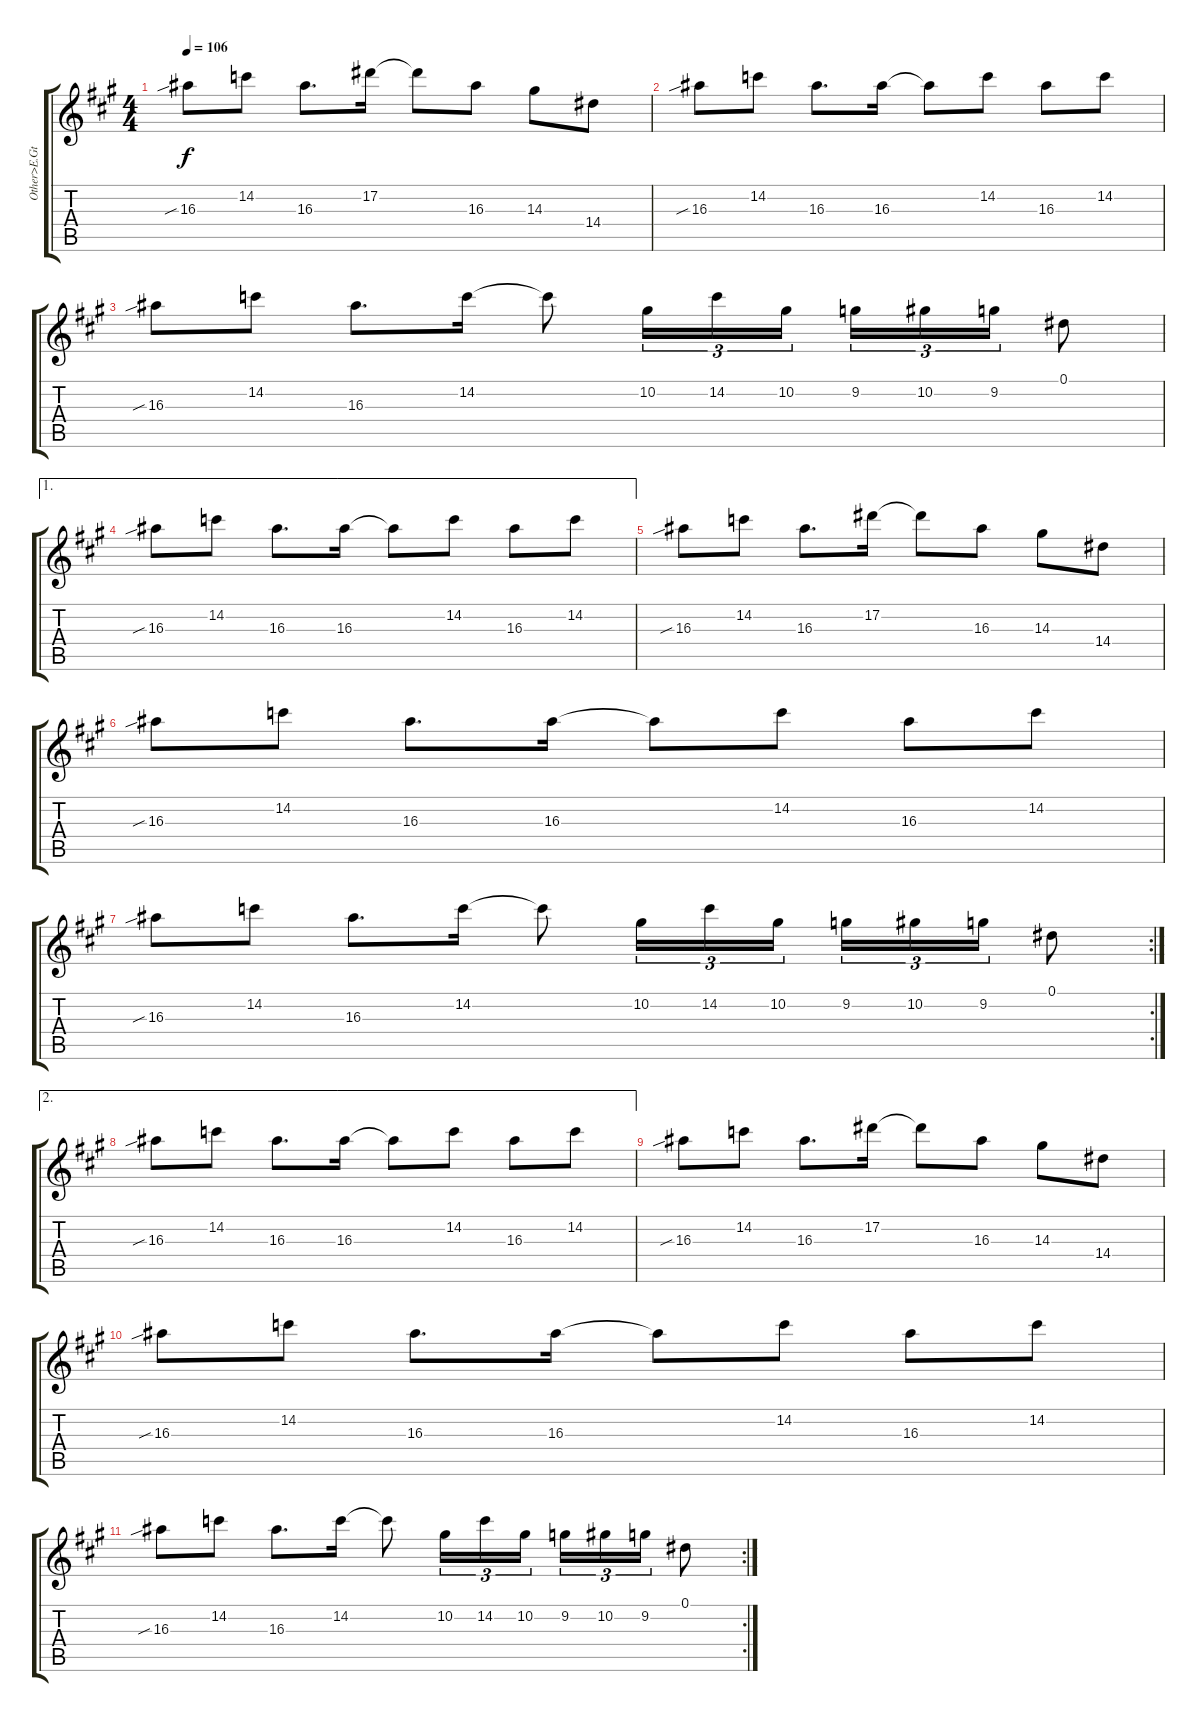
\track ("Other>E.Gt" "Other>E.Gt") {instrument distortionguitar}
\staff {score tabs}
\tuning (Eb4 Bb3 Gb3 Db3 Ab2 Eb2) {hide}
\ts (4 4)
\tempo 106
\clef g2
\ks a
16.3{sib}.8{dy f} 14.2.8 16.3.8{d} 17.2.16 17.2{t}.8 16.3.8 14.3.8 14.4.8 |
16.3{sib}.8 14.2.8 16.3.8{d} 16.3.16 16.3{t}.8 14.2.8 16.3.8 14.2.8 |
16.3{sib}.8 14.2.8 16.3.8{d} 14.2.16 14.2{t}.8 10.2.16{tu (3 2)} 14.2.16{tu (3 2)} 10.2.16{tu (3 2)} 9.2.16{tu (3 2)} 10.2.16{tu (3 2)} 9.2.16{tu (3 2)} 0.1.8 |
\ae 1
16.3{sib}.8 14.2.8 16.3.8{d} 16.3.16 16.3{t}.8 14.2.8 16.3.8 14.2.8 |
16.3{sib}.8 14.2.8 16.3.8{d} 17.2.16 17.2{t}.8 16.3.8 14.3.8 14.4.8 |
16.3{sib}.8 14.2.8 16.3.8{d} 16.3.16 16.3{t}.8 14.2.8 16.3.8 14.2.8 |
\rc 2
16.3{sib}.8 14.2.8 16.3.8{d} 14.2.16 14.2{t}.8 10.2.16{tu (3 2)} 14.2.16{tu (3 2)} 10.2.16{tu (3 2)} 9.2.16{tu (3 2)} 10.2.16{tu (3 2)} 9.2.16{tu (3 2)} 0.1.8 |
\ae 2
16.3{sib}.8{volume 4 instrument distortionguitar} 14.2.8 16.3.8{d} 16.3.16 16.3{t}.8 14.2.8 16.3.8 14.2.8 |
16.3{sib}.8 14.2.8 16.3.8{d} 17.2.16 17.2{t}.8 16.3.8 14.3.8 14.4.8 |
16.3{sib}.8 14.2.8 16.3.8{d} 16.3.16 16.3{t}.8 14.2.8 16.3.8 14.2.8 |
\rc 2
16.3{sib}.8 14.2.8 16.3.8{d} 14.2.16 14.2{t}.8 10.2.16{tu (3 2)} 14.2.16{tu (3 2)} 10.2.16{tu (3 2)} 9.2.16{tu (3 2)} 10.2.16{tu (3 2)} 9.2.16{tu (3 2)} 0.1.8
